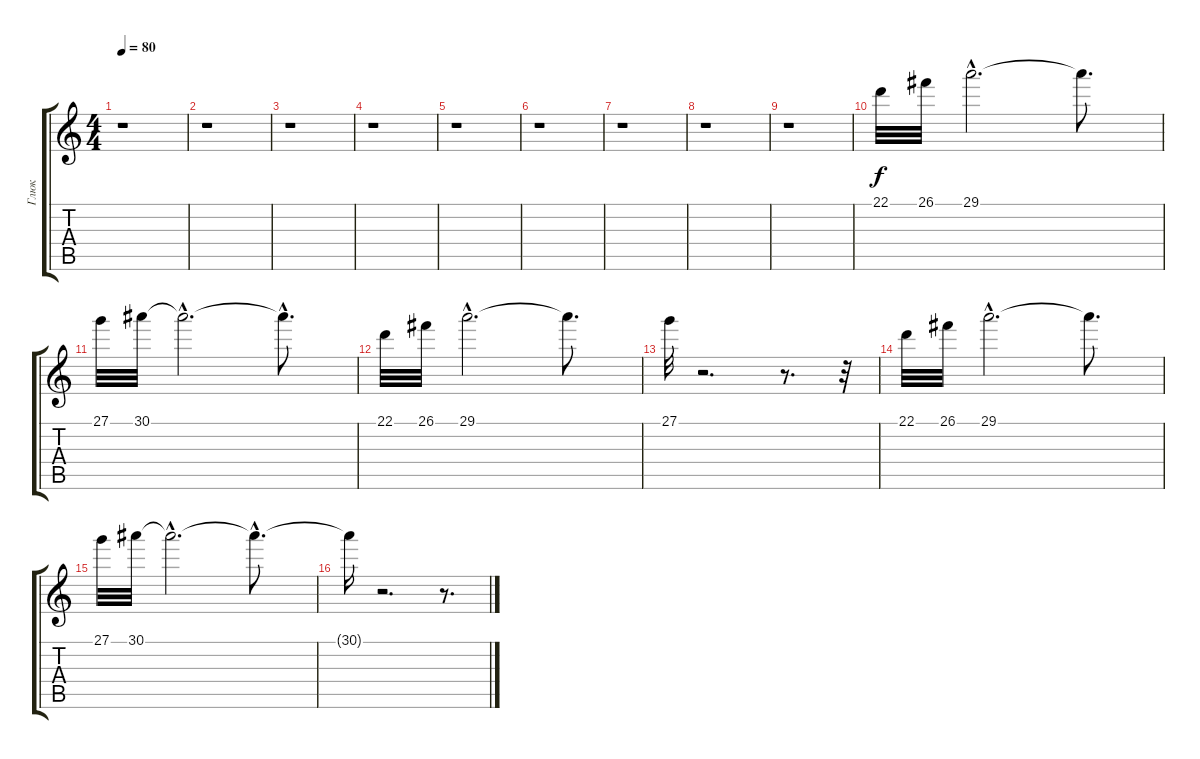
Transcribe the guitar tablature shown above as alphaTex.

\track ("Глюк" "Глюк") {instrument synthstrings2}
\staff {score tabs}
\tuning (E4 B3 G3 D3 A2 E2) {hide}
\ts (4 4)
\tempo 80
\clef g2
\ks c
r.1{dy f} |
r.1 |
r.1 |
r.1 |
r.1 |
r.1 |
r.1 |
r.1 |
r.1 |
22.1.32 26.1.32 29.1{hac}.2{d} 29.1{t}.8{d} |
27.1.32{volume 1} 30.1.32{volume 12} 30.1{hac t}.2{d} 30.1{hac t}.8{d} |
22.1.32{volume 12} 26.1.32{volume 12} 29.1{hac}.2{d} 29.1{t}.8{d} |
27.1.32{volume 1} r.2{d volume 12} r.8{d} r.32 |
22.1.32{volume 12} 26.1.32{volume 12} 29.1{hac}.2{d volume 12} 29.1{t}.8{d} |
27.1.32{volume 12} 30.1.32{volume 12} 30.1{hac t}.2{d volume 12} 30.1{hac t}.8{d} |
30.1{t}.16 r.2{d} r.8{d}
